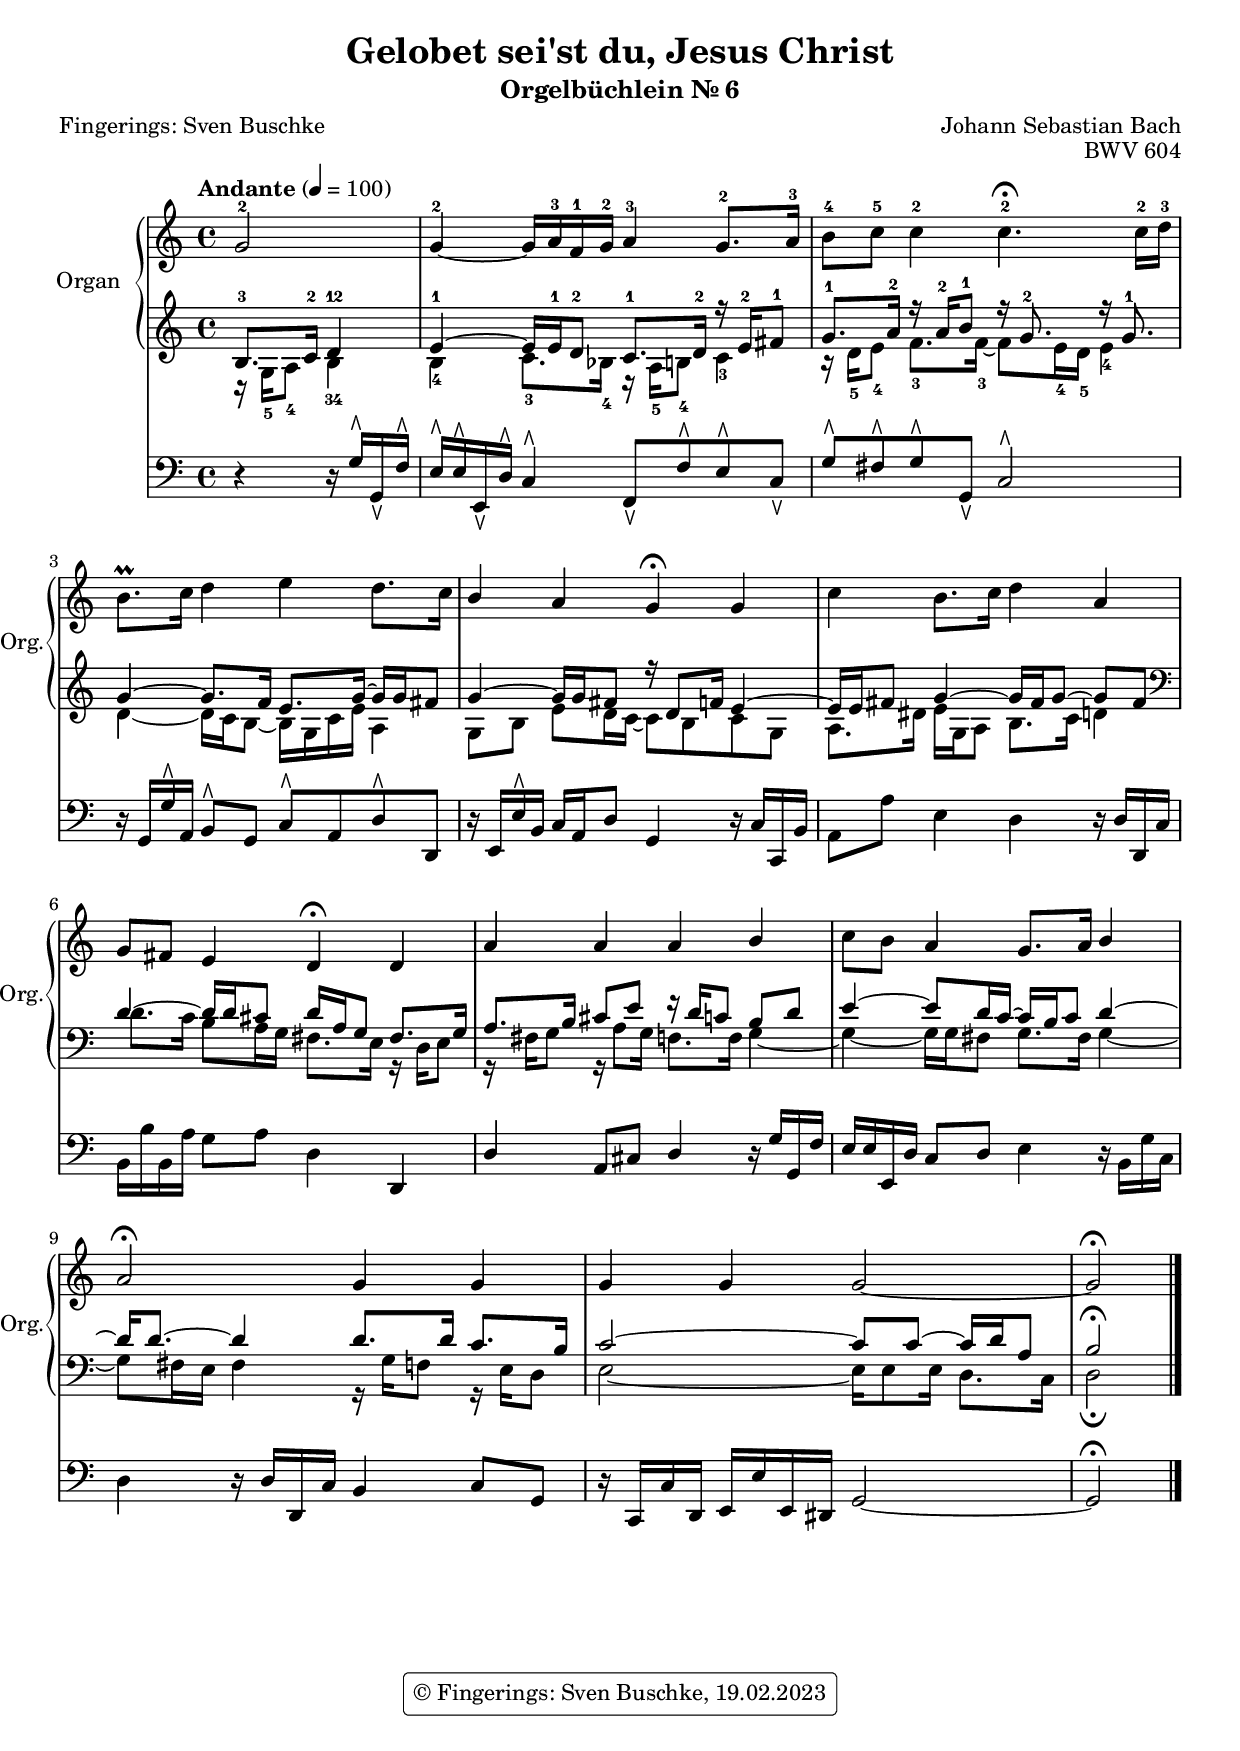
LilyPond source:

\version "2.24.1"
\language "english"

\header {
  dedication = ""
  title = "Gelobet sei'st du, Jesus Christ"
  subtitle = "Orgelbüchlein Nr. 6"
  subsubtitle = ""
  instrument = ""
  composer = "Johann Sebastian Bach"
  poet = "Fingerings: Sven Buschke"
  arranger =  ""
  meter = ""
  piece = ""
  opus = "BWV 604"
  #(define licenseUrl "https://buschke.com")
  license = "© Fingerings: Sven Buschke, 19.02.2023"
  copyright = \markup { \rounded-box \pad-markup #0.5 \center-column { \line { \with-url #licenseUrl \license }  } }

  %copyright = "© Fingerings: 19.02.2023, Sven Buschke"
%  tagline = \markup { \override #'(box-padding . 1.0) \override #'(baseline-skip . 2.7) \box \center-align { \small \line {    } \line { \small \line { \tiny © Fingerings: 19.02.2023, Sven Buschke   } }  } }
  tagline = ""
}

\paper {
  #(set-paper-size "a4")
}

 #(set-global-staff-size 19.4)

\layout {
  \context {
    \Voice
    \consists "Melody_engraver"
    \override Stem #'neutral-direction = #'()
  }
}

global = {
  \key c \major
  \time 4/4
  \tempo "Andante" 4=100
}

right = \relative c'' {
  \global
  % Music follows here.
  \partial 2
  g2-2|
  g4-2~ g16 a-3 f-1 g-2 a4-3 g8.-2 a16-3|
  b8-4 c-5 c4-2 c4.-2\fermata c16-2 d-3|
  b8.\prall c16 d4 e d8. c16|
  b4 a g\fermata g|
  c4 b8. c16 d4 a|
  g8 fs e4 d\fermata d|
  a' a a b|
  c8 b a4 g8. a16 b4|
  a2\fermata g4 g|
  g g g2~|
  g2\fermata
  \bar "|."
}

leftOne = \relative c' {
  \global
  % Music follows here.
  \clef treble
  \partial 2
  b8.-3 c16-2 d4-12|
  e4~-1 e16 e-1 d8-2 c8.-1 d16-2 r e-2 fs8-1|
  g8.-1 a16-2 r a-2 b8-1 r16 g8.-2 r16 g8.-1|
  g4~ g8. f16 e8. g16~ g g fs8|
  g4~ 16 g  fs8 r16 d8 f16 e4~|
  e16 e fs8 g4~ 16 fs g8~ g fs|
  \clef bass
  d4~ 16 d cs8 d16 a g8 fs8. g16|
  a8. b16 cs8 e r16 d c8 b d|
  e4~ 8 d16 c~c b c8 d4~|
  d16 8.~ 4 8. 16 c8. b16|
  c2~ 8 8~16 d a8|
  b2\fermata
  \bar "|."
}

leftTwo = \relative c' {
  \global
  % Music follows here.
  \clef treble
  \partial 2
  r16 g-5 a8-4 b4-34|
  b-4 c8.-3 bf16-4 r  a-5 b8-4 c4-3|
  r16 d-5 e8-4 f8.-3 16-3~8 e16-4 d-5 e4-4|
  d~ 16 c b8~ 16 g c e a,4|
  g8 b e d16 c~8 b c g|
  a8. ds16 e g, a8 b8. c16 d4|
  \clef bass
  d8. c16 b8 a16 g fs8. e16 r d e8|
  r16 fs g8 r16 a8 g16 f8. 16 g4~|
  4~16 g fs8 g8. fs16 g4~|
  8 fs16 e fs4 r16 g f8 r16 e d8|
  e2~16 8 16 d8. c16|
  d2\fermata
  \bar "|."
}

pedal = \relative c {
  \global
  % Music follows here.
  \partial 2
  r4 r16 g'\rtoe g,\ltoe f'\rtoe|
  e\rtoe e\rtoe e,\ltoe d'\rtoe c4\rtoe f,8\ltoe f'\rtoe e\rtoe c\ltoe|
  g'\rtoe fs\rtoe g\rtoe g,\ltoe c2\rtoe|
  r16 g g'\rtoe a, b8\rtoe g c\rtoe a d\rtoe d,|
  r16 e e'\rtoe b c a d8 g,4 r16 c c, b'|
  a8 a' e4 d4 r16 d d, c'|
  b b' b, a' g8 a d,4 d,|
  d' a8 cs d4 r16 g g, f'|
  e e e, d' c8 d e4 r16 b g' c,|
  d4 r16 d d, c' b4 c8 g|
  r16 c, c' d, e e' e, ds g2~|
  g2\fermata
  \bar "|."
}

\score {
  <<
    \new PianoStaff \with {
      instrumentName = "Organ"
      shortInstrumentName = "Org."
    } <<
      \new Staff = "right" \with {
        midiInstrument = "church organ"
      } \right
      \new Staff = "left" \with {
        midiInstrument = "church organ"
      } { \clef bass << \leftOne \\ \leftTwo >> }
    >>
    \new Staff = "pedal" \with {
      midiInstrument = "church organ"
    } { \clef bass \pedal }
  >>
  \layout { }
  \midi { }
}
